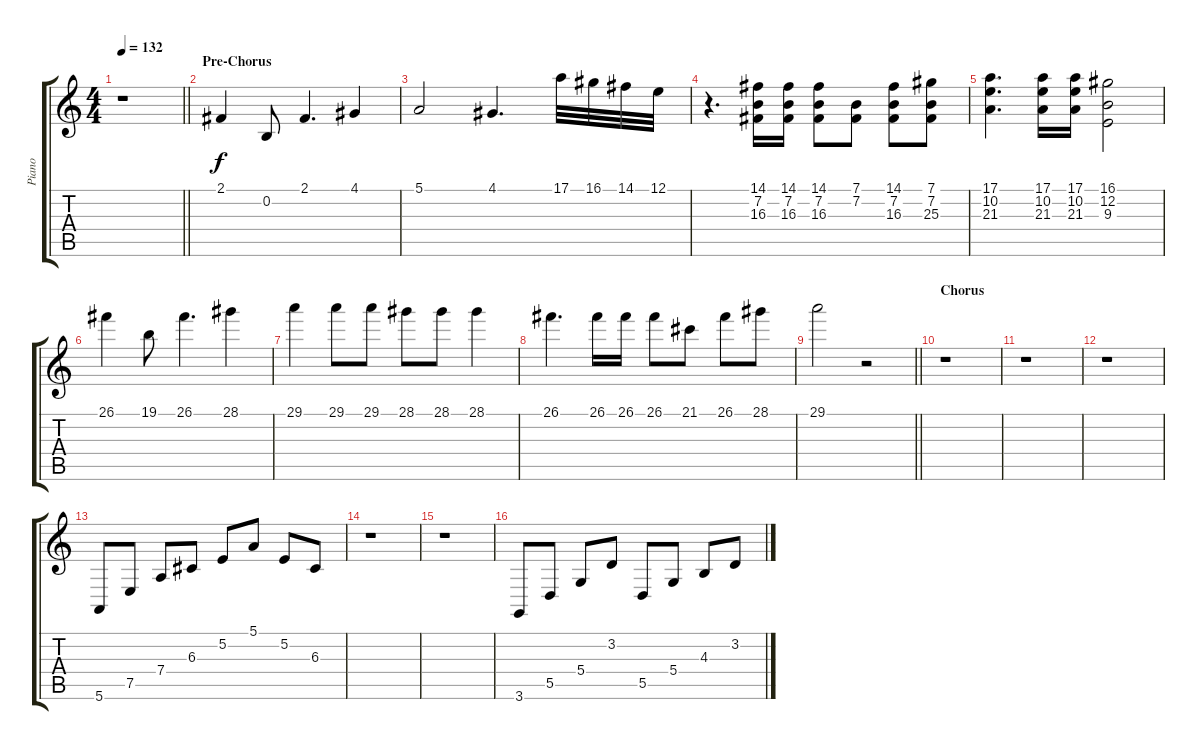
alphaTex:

\track ("Piano" "Piano") {instrument acousticgrandpiano}
\staff {score tabs}
\tuning (E4 B3 G3 D3 A2 E2) {hide}
\ts (4 4)
\tempo 132
\clef g2
\barLineRight lightlight
\ks c
r.1{dy f} |
\section ("" "Pre-Chorus")
2.1.4 0.2.8 2.1.4{d} 4.1.4 |
5.1.2 4.1.4{d} 17.1.32 16.1.32 14.1.32 12.1.32 |
r.4{d} (14.1 7.2 16.3).16 (14.1 7.2 16.3).16 (14.1 7.2 16.3).8 (7.1 7.2).8 (14.1 7.2 16.3).8 (7.1 7.2 25.3).8 |
(17.1 10.2 21.3).4{d} (17.1 10.2 21.3).16 (17.1 10.2 21.3).16 (16.1 12.2 9.3).2 |
26.1.4 19.1.8 26.1.4{d} 28.1.4 |
29.1.4 29.1.8 29.1.8 28.1.8 28.1.8 28.1.4 |
26.1.4{d} 26.1.16 26.1.16 26.1.8 21.1.8 26.1.8 28.1.8 |
\barLineRight lightlight
29.1.2 r.2 |
\section ("" "Chorus ")
r.1 |
r.1 |
r.1 |
5.6.8 7.5.8 7.4.8 6.3.8 5.2.8 5.1.8 5.2.8 6.3.8 |
r.1 |
r.1 |
3.6.8 5.5.8 5.4.8 3.2.8 5.5.8 5.4.8 4.3.8 3.2.8
